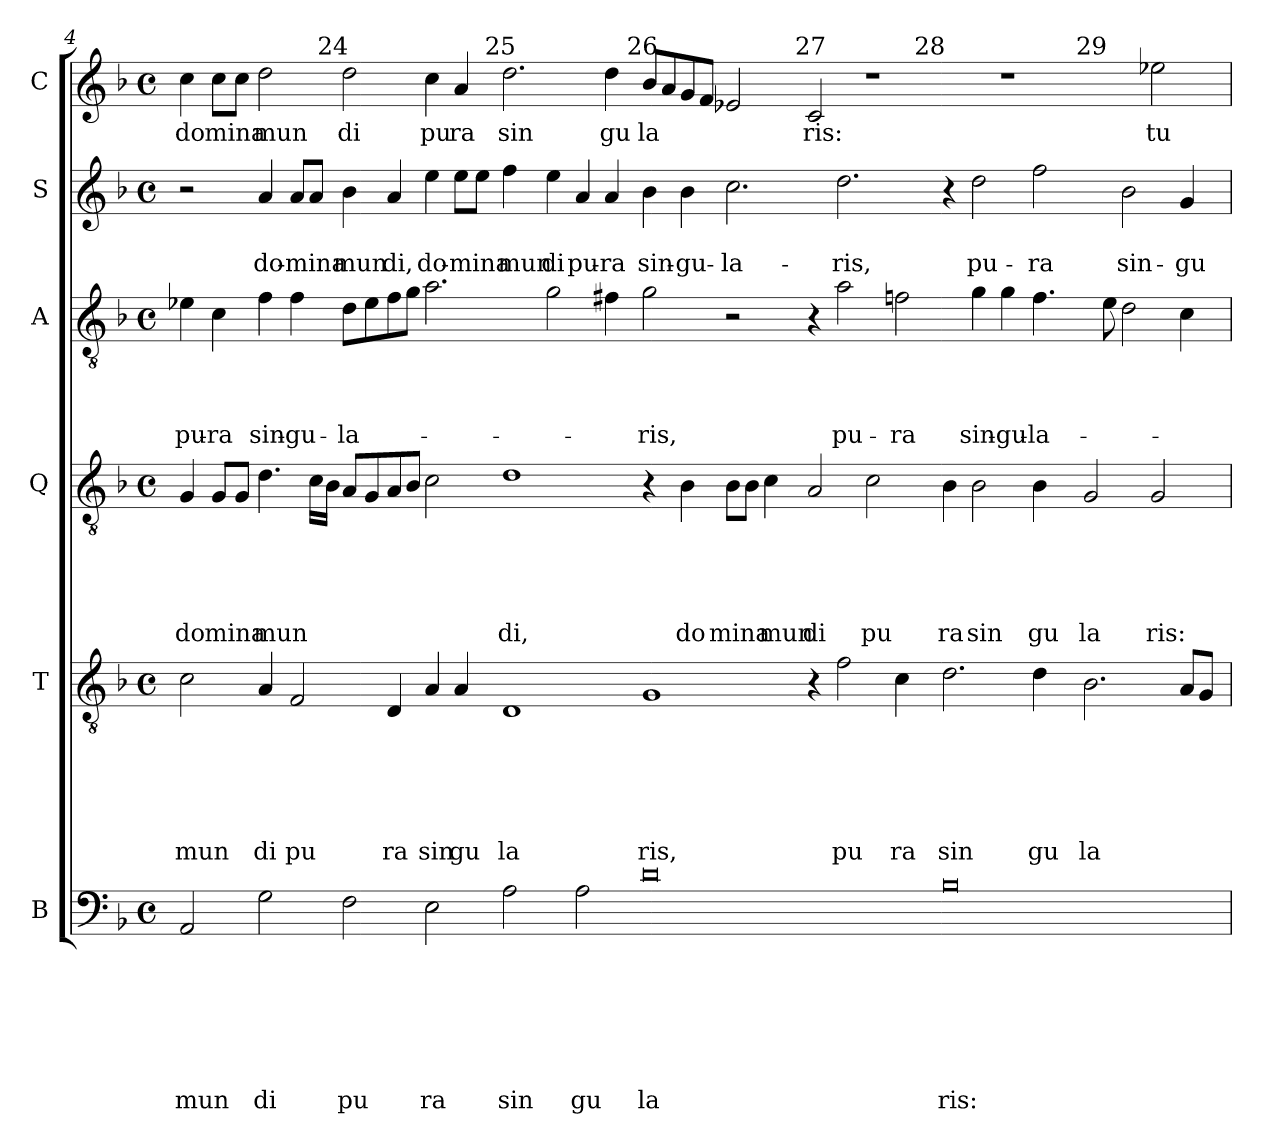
**kern	**text	**text	**text	**text	**text	**text	**text	**kern	**text	**text	**text	**text	**text	**text	**kern	**text	**text	**text	**text	**text	**kern	**text	**text	**text	**text	**kern	**text	**text	**kern	**text
*part6	*part6	*part6	*part6	*part6	*part6	*part6	*part6	*part5	*part5	*part5	*part5	*part5	*part5	*part5	*part4	*part4	*part4	*part4	*part4	*part4	*part3	*part3	*part3	*part3	*part3	*part2	*part2	*part2	*part1	*part1
*staff6	*staff6	*staff6	*staff6	*staff6	*staff6	*staff6	*staff6	*staff5	*staff5	*staff5	*staff5	*staff5	*staff5	*staff5	*staff4	*staff4	*staff4	*staff4	*staff4	*staff4	*staff3	*staff3	*staff3	*staff3	*staff3	*staff2	*staff2	*staff2	*staff1	*staff1
*I"B	*	*	*	*	*	*	*	*I"T	*	*	*	*	*	*	*I"Q	*	*	*	*	*	*I"A	*	*	*	*	*I"S	*	*	*I"C	*
*I'B	*	*	*	*	*	*	*	*I'T	*	*	*	*	*	*	*I'Q	*	*	*	*	*	*I'A	*	*	*	*	*I'S	*	*	*I'C	*
!!LO:LB:g=z
*clefF4	*	*	*	*	*	*	*	*clefGv2	*	*	*	*	*	*	*clefGv2	*	*	*	*	*	*clefGv2	*	*	*	*	*clefG2	*	*	*clefG2	*
*k[b-]	*	*	*	*	*	*	*	*k[b-]	*	*	*	*	*	*	*k[b-]	*	*	*	*	*	*k[b-]	*	*	*	*	*k[b-]	*	*	*k[b-]	*
*F:	*	*	*	*	*	*	*	*F:	*	*	*	*	*	*	*F:	*	*	*	*	*	*F:	*	*	*	*	*F:	*	*	*F:	*
*M4/4	*	*	*	*	*	*	*	*M4/4	*	*	*	*	*	*	*M4/4	*	*	*	*	*	*M4/4	*	*	*	*	*M4/4	*	*	*M4/4	*
*met(c)	*	*	*	*	*	*	*	*met(c)	*	*	*	*	*	*	*met(c)	*	*	*	*	*	*met(c)	*	*	*	*	*met(c)	*	*	*met(c)	*
=4	=4	=4	=4	=4	=4	=4	=4	=4	=4	=4	=4	=4	=4	=4	=4	=4	=4	=4	=4	=4	=4	=4	=4	=4	=4	=4	=4	=4	=4	=4
!	!	!	!	!	!	!	!LO:LY:b	!	!	!	!	!	!	!LO:LY:b	!	!	!	!	!	!LO:LY:b	!	!	!	!	!LO:LY:b	!	!	!	!	!LO:LY:b
*	*	*	*	*	*	*	*	*	*	*	*	*	*	*	*	*	*	*	*	*	*	*	*	*	*	*	*	*	*^	*
*	*	*	*	*	*	*	*	*	*	*	*	*	*	*	*	*	*	*	*	*	*	*	*	*	*	*	*	*	*	*^	*
*	*	*	*	*	*	*	*	*	*	*	*	*	*	*	*	*	*	*	*	*	*	*	*	*	*	*	*	*	*	*	*^	*
*	*	*	*	*	*	*	*	*	*	*	*	*	*	*	*	*	*	*	*	*	*	*	*	*	*	*	*	*	*	*	*	*^	*
2AA/	.	.	.	.	.	.	mun	2c\	.	.	.	.	.	mun	4G/	.	.	.	.	do	4e-X\	.	.	.	pu-	2r	.	.	4cc\	2ryy	1ryy	1ryy	1ryy	do
!	!	!	!	!	!	!	!	!	!	!	!	!	!	!	!	!	!	!	!	!LO:LY:b	!	!	!	!	!LO:LY:b	!	!	!	!	!	!	!	!	!LO:LY:b
.	.	.	.	.	.	.	.	.	.	.	.	.	.	.	8G/L	.	.	.	.	mina	4c\	.	.	.	-ra	.	.	.	8cc\L	.	.	.	.	mina
.	.	.	.	.	.	.	.	.	.	.	.	.	.	.	8G/J	.	.	.	.	.	.	.	.	.	.	.	.	.	8cc\J	.	.	.	.	.
!	!	!	!	!	!	!	!LO:LY:b	!	!	!	!	!	!	!LO:LY:b	!	!	!	!	!	!LO:LY:b	!	!	!	!	!LO:LY:b	!	!	!LO:LY:b	!	!	!	!	!	!LO:LY:b
2G\	.	.	.	.	.	.	di	4A/	.	.	.	.	.	di	4.d\	.	.	.	.	mun	4f\	.	.	.	sin-	4a/	.	do-	2dd\	4ryy	.	.	.	mun
!	!	!	!	!	!	!	!	!	!	!	!	!	!	!LO:LY:b	!	!	!	!	!	!	!	!	!	!	!LO:LY:b	!	!	!LO:LY:b	!	!	!	!	!	!
.	.	.	.	.	.	.	.	2F/	.	.	.	.	.	pu	.	.	.	.	.	.	4f\	.	.	.	-gu-	8a/L	.	-mina	.	8ryy	.	.	.	.
.	.	.	.	.	.	.	.	.	.	.	.	.	.	.	16c\LL	.	.	.	.	.	.	.	.	.	.	8a/J	.	.	.	32ryy	.	.	.	.
!	!	!	!	!	!	!	!	!	!	!	!	!	!	!	!	!	!	!	!	!	!	!	!	!	!	!	!	!	!	!LO:TX:a:t=24	!	!	!	!
.	.	.	.	.	.	.	.	.	.	.	.	.	.	.	.	.	.	.	.	.	.	.	.	.	.	.	.	.	.	1ryy	.	.	.	.
.	.	.	.	.	.	.	.	.	.	.	.	.	.	.	16B-\JJ	.	.	.	.	.	.	.	.	.	.	.	.	.	.	.	.	.	.	.
!	!	!	!	!	!	!	!LO:LY:b	!	!	!	!	!	!	!	!	!	!	!	!	!	!	!	!	!	!LO:LY:b	!	!	!LO:LY:b	!	!	!	!	!	!LO:LY:b
2F\	.	.	.	.	.	.	pu	.	.	.	.	.	.	.	8A/L	.	.	.	.	.	8d\L	.	.	.	-la-	4b-\	.	mun-	2dd\	.	1ryy	1ryy	1ryy	di
.	.	.	.	.	.	.	.	.	.	.	.	.	.	.	8G/	.	.	.	.	.	8e-\	.	.	.	.	.	.	.	.	.	.	.	.	.
!	!	!	!	!	!	!	!	!	!	!	!	!	!	!LO:LY:b	!	!	!	!	!	!	!	!	!	!	!	!	!	!LO:LY:b	!	!	!	!	!	!
.	.	.	.	.	.	.	.	4D/	.	.	.	.	.	ra	8A/	.	.	.	.	.	8f\	.	.	.	.	4a/	.	-di,	.	.	.	.	.	.
.	.	.	.	.	.	.	.	.	.	.	.	.	.	.	8B-/J	.	.	.	.	.	8g\J	.	.	.	.	.	.	.	.	.	.	.	.	.
!	!	!	!	!	!	!	!LO:LY:b	!	!	!	!	!	!	!LO:LY:b	!	!	!	!	!	!	!	!	!	!	!	!	!	!LO:LY:b	!	!	!	!	!	!LO:LY:b
2E\	.	.	.	.	.	.	ra	4A/	.	.	.	.	.	sin	2c\	.	.	.	.	.	2.a\	.	.	.	.	4ee\	.	do-	4cc\	.	.	.	.	pu
!	!	!	!	!	!	!	!	!	!	!	!	!	!	!LO:LY:b	!	!	!	!	!	!	!	!	!	!	!	!	!	!LO:LY:b	!	!	!	!	!	!LO:LY:b
.	.	.	.	.	.	.	.	4A/	.	.	.	.	.	gu	.	.	.	.	.	.	.	.	.	.	.	8ee\L	.	-mina	4a/	.	.	.	.	ra
.	.	.	.	.	.	.	.	.	.	.	.	.	.	.	.	.	.	.	.	.	.	.	.	.	.	8ee\J	.	.	.	.	.	.	.	.
!	!	!	!	!	!	!	!	!	!	!	!	!	!	!	!	!	!	!	!	!	!	!	!	!	!	!	!	!	!	!LO:TX:a:t=25	!	!	!	!
.	.	.	.	.	.	.	.	.	.	.	.	.	.	.	.	.	.	.	.	.	.	.	.	.	.	.	.	.	.	1ryy	.	.	.	.
!	!	!	!	!	!	!	!LO:LY:b	!	!	!	!	!	!	!LO:LY:b	!	!	!	!	!	!LO:LY:b	!	!	!	!	!	!	!	!LO:LY:b	!	!	!	!	!	!LO:LY:b
2A\	.	.	.	.	.	.	sin	1D	.	.	.	.	.	la	1d	.	.	.	.	di,	.	.	.	.	.	4ff\	.	mun	2.dd\	.	1ryy	1ryy	1ryy	sin
!	!	!	!	!	!	!	!	!	!	!	!	!	!	!	!	!	!	!	!	!	!	!	!	!	!	!	!	!LO:LY:b	!	!	!	!	!	!
.	.	.	.	.	.	.	.	.	.	.	.	.	.	.	.	.	.	.	.	.	2g\	.	.	.	.	4ee\	.	di	.	.	.	.	.	.
!	!	!	!	!	!	!	!LO:LY:b	!	!	!	!	!	!	!	!	!	!	!	!	!	!	!	!	!	!	!	!	!LO:LY:b	!	!	!	!	!	!
2A\	.	.	.	.	.	.	gu	.	.	.	.	.	.	.	.	.	.	.	.	.	.	.	.	.	.	4a/	.	pu-	.	.	.	.	.	.
!	!	!	!	!	!	!	!	!	!	!	!	!	!	!	!	!	!	!	!	!	!	!	!	!	!	!	!	!LO:LY:b	!	!	!	!	!	!LO:LY:b
.	.	.	.	.	.	.	.	.	.	.	.	.	.	.	.	.	.	.	.	.	4f#X\	.	.	.	.	4a/	.	-ra	4dd\	.	.	.	.	gu
!	!	!	!	!	!	!	!	!	!	!	!	!	!	!	!	!	!	!	!	!	!	!	!	!	!	!	!	!	!	!LO:TX:a:t=26	!	!	!	!
.	.	.	.	.	.	.	.	.	.	.	.	.	.	.	.	.	.	.	.	.	.	.	.	.	.	.	.	.	.	1ryy	.	.	.	.
!	!	!	!	!	!	!	!LO:LY:b	!	!	!	!	!	!	!LO:LY:b	!	!	!	!	!	!	!	!	!	!	!LO:LY:b	!	!	!LO:LY:b	!	!	!	!	!	!LO:LY:b
0d	.	.	.	.	.	.	la	1G	.	.	.	.	.	ris,	4r	.	.	.	.	.	2g\	.	.	.	-ris,	4b-\	.	sin-	8b-/L	.	2...ryy	1...ryy	1ryy	la
.	.	.	.	.	.	.	.	.	.	.	.	.	.	.	.	.	.	.	.	.	.	.	.	.	.	.	.	.	8a/	.	.	.	.	.
!	!	!	!	!	!	!	!	!	!	!	!	!	!	!	!	!	!	!	!	!LO:LY:b	!	!	!	!	!	!	!	!LO:LY:b	!	!	!	!	!	!
.	.	.	.	.	.	.	.	.	.	.	.	.	.	.	4B-\	.	.	.	.	do	.	.	.	.	.	4b-\	.	-gu-	8g/	.	.	.	.	.
.	.	.	.	.	.	.	.	.	.	.	.	.	.	.	.	.	.	.	.	.	.	.	.	.	.	.	.	.	8f/J	.	.	.	.	.
!	!	!	!	!	!	!	!	!	!	!	!	!	!	!	!	!	!	!	!	!LO:LY:b	!	!	!	!	!	!	!	!LO:LY:b	!	!	!	!	!	!
.	.	.	.	.	.	.	.	.	.	.	.	.	.	.	8B-\L	.	.	.	.	mina	2r	.	.	.	.	2.cc\	.	-la-	2e-X/	.	.	.	.	.
.	.	.	.	.	.	.	.	.	.	.	.	.	.	.	8B-\J	.	.	.	.	.	.	.	.	.	.	.	.	.	.	.	.	.	.	.
!	!	!	!	!	!	!	!	!	!	!	!	!	!	!	!	!	!	!	!	!LO:LY:b	!	!	!	!	!	!	!	!	!	!	!	!	!	!
.	.	.	.	.	.	.	.	.	.	.	.	.	.	.	4c\	.	.	.	.	mun	.	.	.	.	.	.	.	.	.	.	.	.	.	.
.	.	.	.	.	.	.	.	.	.	.	.	.	.	.	.	.	.	.	.	.	.	.	.	.	.	.	.	.	.	1ryy	.	.	.	.
!	!	!	!	!	!	!	!	!	!	!	!	!	!	!	!	!	!	!	!	!	!	!	!	!	!	!	!	!	!	!	!LO:TX:a:t=27	!	!	!
.	.	.	.	.	.	.	.	.	.	.	.	.	.	.	.	.	.	.	.	.	.	.	.	.	.	.	.	.	.	.	1ryy	.	.	.
!	!	!	!	!	!	!	!	!	!	!	!	!	!	!	!	!	!	!	!	!LO:LY:b	!	!	!	!	!	!	!	!	!	!	!	!	!	!LO:LY:b
.	.	.	.	.	.	.	.	4r	.	.	.	.	.	.	2A/	.	.	.	.	di	4r	.	.	.	.	.	.	.	2c/	.	.	.	1ryy	ris:
!	!	!	!	!	!	!	!	!	!	!	!	!	!	!LO:LY:b	!	!	!	!	!	!	!	!	!	!	!LO:LY:b	!	!	!LO:LY:b	!	!	!	!	!	!
.	.	.	.	.	.	.	.	2f\	.	.	.	.	.	pu	.	.	.	.	.	.	2a\	.	.	.	pu-	2.dd\	.	-ris,	.	.	.	.	.	.
!	!	!	!	!	!	!	!	!	!	!	!	!	!	!	!	!	!	!	!	!LO:LY:b	!	!	!	!	!	!	!	!	!	!	!	!	!	!
.	.	.	.	.	.	.	.	.	.	.	.	.	.	.	2c\	.	.	.	.	pu	.	.	.	.	.	.	.	.	1r	.	.	.	.	.
!	!	!	!	!	!	!	!	!	!	!	!	!	!	!LO:LY:b	!	!	!	!	!	!	!	!	!	!	!LO:LY:b	!	!	!	!	!	!	!	!	!
.	.	.	.	.	.	.	.	4c\	.	.	.	.	.	ra	.	.	.	.	.	.	2fn\	.	.	.	-ra	.	.	.	.	.	.	.	.	.
!	!	!	!	!	!	!	!	!	!	!	!	!	!	!	!	!	!	!	!	!	!	!	!	!	!	!	!	!	!	!	!	!LO:TX:a:t=28	!	!
.	.	.	.	.	.	.	.	.	.	.	.	.	.	.	.	.	.	.	.	.	.	.	.	.	.	.	.	.	.	.	.	1ryy	.	.
.	.	.	.	.	.	.	.	.	.	.	.	.	.	.	.	.	.	.	.	.	.	.	.	.	.	.	.	.	.	1ryy	.	.	.	.
.	.	.	.	.	.	.	.	.	.	.	.	.	.	.	.	.	.	.	.	.	.	.	.	.	.	.	.	.	.	.	1ryy	.	.	.
!	!	!	!	!	!	!	!LO:LY:b	!	!	!	!	!	!	!LO:LY:b	!	!	!	!	!	!LO:LY:b	!	!	!	!	!	!	!	!	!	!	!	!	!	!
0B-	.	.	.	.	.	.	ris:	2.d\	.	.	.	.	.	sin	4B-\	.	.	.	.	ra	.	.	.	.	.	4r	.	.	.	.	.	.	2ryy	.
!	!	!	!	!	!	!	!	!	!	!	!	!	!	!	!	!	!	!	!	!LO:LY:b	!	!	!	!	!LO:LY:b	!	!	!LO:LY:b	!	!	!	!	!	!
.	.	.	.	.	.	.	.	.	.	.	.	.	.	.	2B-\	.	.	.	.	sin	4g\	.	.	.	sin-	2dd\	.	pu-	.	.	.	.	.	.
!	!	!	!	!	!	!	!	!	!	!	!	!	!	!	!	!	!	!	!	!	!	!	!	!	!LO:LY:b	!	!	!	!	!	!	!	!	!
.	.	.	.	.	.	.	.	.	.	.	.	.	.	.	.	.	.	.	.	.	4g\	.	.	.	-gu-	.	.	.	1r	.	.	.	4...ryy	.
!	!	!	!	!	!	!	!	!	!	!	!	!	!	!LO:LY:b	!	!	!	!	!	!LO:LY:b	!	!	!	!	!LO:LY:b	!	!	!LO:LY:b	!	!	!	!	!	!
.	.	.	.	.	.	.	.	4d\	.	.	.	.	.	gu	4B-\	.	.	.	.	gu	4.f\	.	.	.	-la-	2ff\	.	-ra	.	.	.	.	.	.
.	.	.	.	.	.	.	.	.	.	.	.	.	.	.	.	.	.	.	.	.	.	.	.	.	.	.	.	.	.	.	.	1ryy	.	.
.	.	.	.	.	.	.	.	.	.	.	.	.	.	.	.	.	.	.	.	.	.	.	.	.	.	.	.	.	.	1ryy	.	.	.	.
.	.	.	.	.	.	.	.	.	.	.	.	.	.	.	.	.	.	.	.	.	.	.	.	.	.	.	.	.	.	.	1ryy	.	.	.
!	!	!	!	!	!	!	!	!	!	!	!	!	!	!	!	!	!	!	!	!	!	!	!	!	!	!	!	!	!	!	!	!	!LO:TX:a:t=29	!
.	.	.	.	.	.	.	.	.	.	.	.	.	.	.	.	.	.	.	.	.	.	.	.	.	.	.	.	.	.	.	.	.	1ryy	.
!	!	!	!	!	!	!	!	!	!	!	!	!	!	!LO:LY:b	!	!	!	!	!	!LO:LY:b	!	!	!	!	!	!	!	!	!	!	!	!	!	!
.	.	.	.	.	.	.	.	2.B-\	.	.	.	.	.	la	2G/	.	.	.	.	la	.	.	.	.	.	.	.	.	.	.	.	.	.	.
.	.	.	.	.	.	.	.	.	.	.	.	.	.	.	.	.	.	.	.	.	8e-\	.	.	.	.	.	.	.	.	.	.	.	.	.
!	!	!	!	!	!	!	!	!	!	!	!	!	!	!	!	!	!	!	!	!	!	!	!	!	!	!	!	!LO:LY:b	!	!	!	!	!	!
.	.	.	.	.	.	.	.	.	.	.	.	.	.	.	.	.	.	.	.	.	2d\	.	.	.	.	2b-\	.	sin-	.	.	.	.	.	.
!	!	!	!	!	!	!	!	!	!	!	!	!	!	!	!	!	!	!	!	!LO:LY:b	!	!	!	!	!	!	!	!	!	!	!	!	!	!LO:LY:b
.	.	.	.	.	.	.	.	.	.	.	.	.	.	.	2G/	.	.	.	.	ris:	.	.	.	.	.	.	.	.	2ee-X\	.	.	.	.	tu
!	!	!	!	!	!	!	!	!	!	!	!	!	!	!	!	!	!	!	!	!	!	!	!	!	!	!	!	!LO:LY:b	!	!	!	!	!	!
.	.	.	.	.	.	.	.	8A/L	.	.	.	.	.	.	.	.	.	.	.	.	4c\	.	.	.	.	4g/	.	-gu-	.	.	.	.	.	.
.	.	.	.	.	.	.	.	8G/J	.	.	.	.	.	.	.	.	.	.	.	.	.	.	.	.	.	.	.	.	.	.	.	8ryy	.	.
.	.	.	.	.	.	.	.	.	.	.	.	.	.	.	.	.	.	.	.	.	.	.	.	.	.	.	.	.	.	16.ryy	.	.	.	.
.	.	.	.	.	.	.	.	.	.	.	.	.	.	.	.	.	.	.	.	.	.	.	.	.	.	.	.	.	.	.	16ryy	.	.	.
.	.	.	.	.	.	.	.	.	.	.	.	.	.	.	.	.	.	.	.	.	.	.	.	.	.	.	.	.	.	.	.	.	32ryy	.
*	*	*	*	*	*	*	*	*	*	*	*	*	*	*	*	*	*	*	*	*	*	*	*	*	*	*	*	*	*v	*v	*v	*v	*v	*
=	=	=	=	=	=	=	=	=	=	=	=	=	=	=	=	=	=	=	=	=	=	=	=	=	=	=	=	=	=	=
*-	*-	*-	*-	*-	*-	*-	*-	*-	*-	*-	*-	*-	*-	*-	*-	*-	*-	*-	*-	*-	*-	*-	*-	*-	*-	*-	*-	*-	*-	*-
